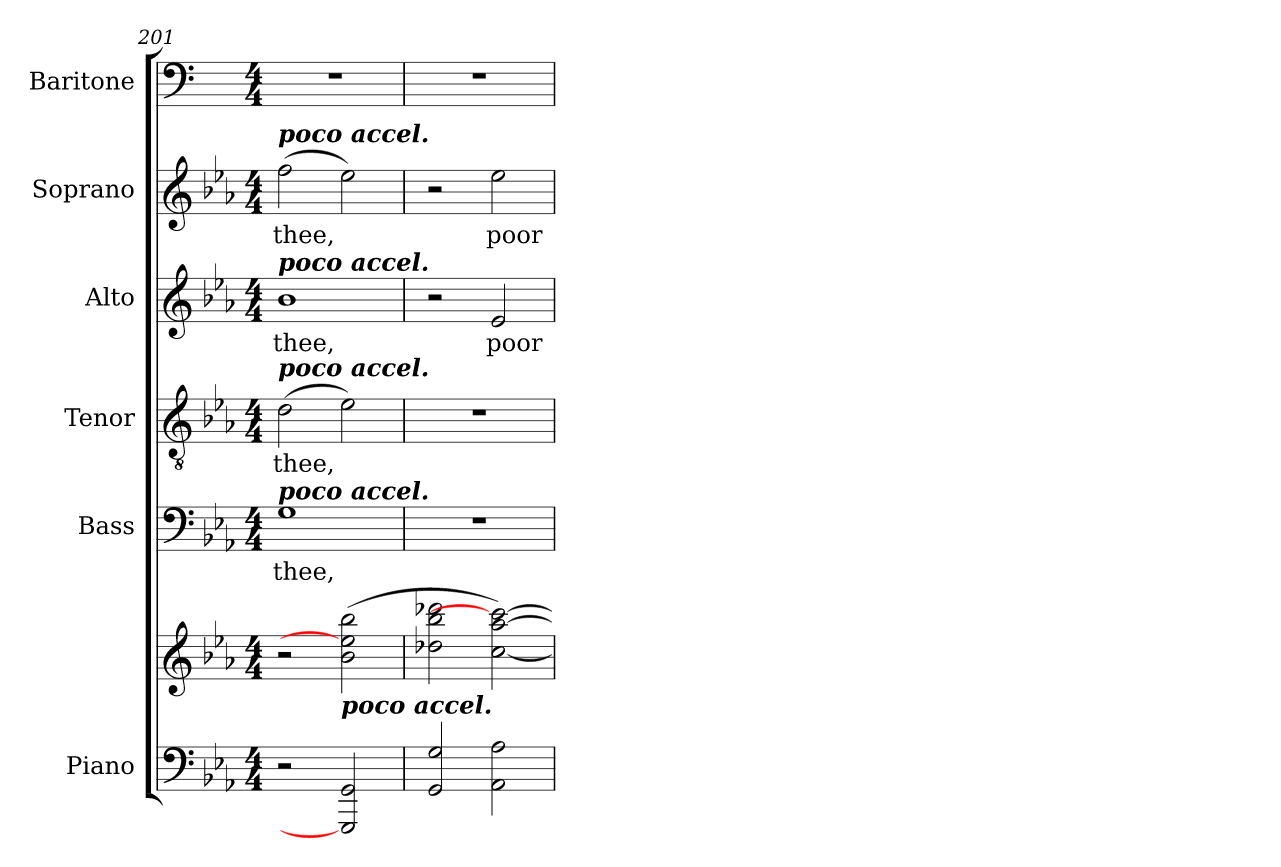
**kern	**kern	**kern	**text	**kern	**text	**kern	**text	**kern	**text	**kern
*part6	*part6	*part5	*part5	*part4	*part4	*part3	*part3	*part2	*part2	*part1
*staff7	*staff6	*staff5	*staff5	*staff4	*staff4	*staff3	*staff3	*staff2	*staff2	*staff1
*I"Piano	*	*I"Bass	*	*I"Tenor	*	*I"Alto	*	*I"Soprano	*	*I"Baritone
*	*	*I'B	*	*I'T	*	*I'A	*	*I'S	*	*
*clefF4	*clefG2	*clefF4	*	*clefGv2	*	*clefG2	*	*clefG2	*	*clefF4
*k[b-e-a-]	*k[b-e-a-]	*k[b-e-a-]	*	*k[b-e-a-]	*	*k[b-e-a-]	*	*k[b-e-a-]	*	*k[]
*M4/4	*M4/4	*M4/4	*	*M4/4	*	*M4/4	*	*M4/4	*	*M4/4
*MM88	*MM88	*MM88	*	*MM88	*	*MM88	*	*MM88	*	*MM88
=201	=201	=201	=201	=201	=201	=201	=201	=201	=201	=201
!	!	!	!	!	!	!	!	!LO:TX:a:Bi:t=poco accel.	!	!
!	!	!	!	!	!	!LO:TX:a:Bi:t=poco accel.	!	!	!	!
!	!	!	!	!LO:TX:a:Bi:t=poco accel.	!	!	!	!	!	!
!	!	!LO:TX:a:Bi:t=poco accel.	!	!	!	!	!	!	!	!
!	!	!	!LO:LY:b	!	!LO:LY:b	!	!LO:LY:b	!	!LO:LY:b	!
2r	2r	1G	thee,	(>2d\	thee,	1b-	thee,	(>2ff\	thee,	1r
!LO:TX:a:Bi:t=poco accel.	!	!	!	!	!	!	!	!	!	!
2GGG/] 2GG/	(>2b-\ 2ee-\] 2bb-\	.	.	2e-\)	.	.	.	2ee-\)	.	.
=202	=202	=202	=202	=202	=202	=202	=202	=202	=202	=202
2GG/ 2G/	2dd-X\ 2bb-\ 2ddd-X\	1r	.	1r	.	2r	.	2r	.	1r
!	!	!	!	!	!	!	!LO:LY:b	!	!LO:LY:b	!
2AA-\ 2A-\	[2cc\ [2aa-\ 2ccc\_)	.	.	.	.	2e-/	poor	2ee-\	poor	.
=	=	=	=	=	=	=	=	=	=	=
*-	*-	*-	*-	*-	*-	*-	*-	*-	*-	*-
